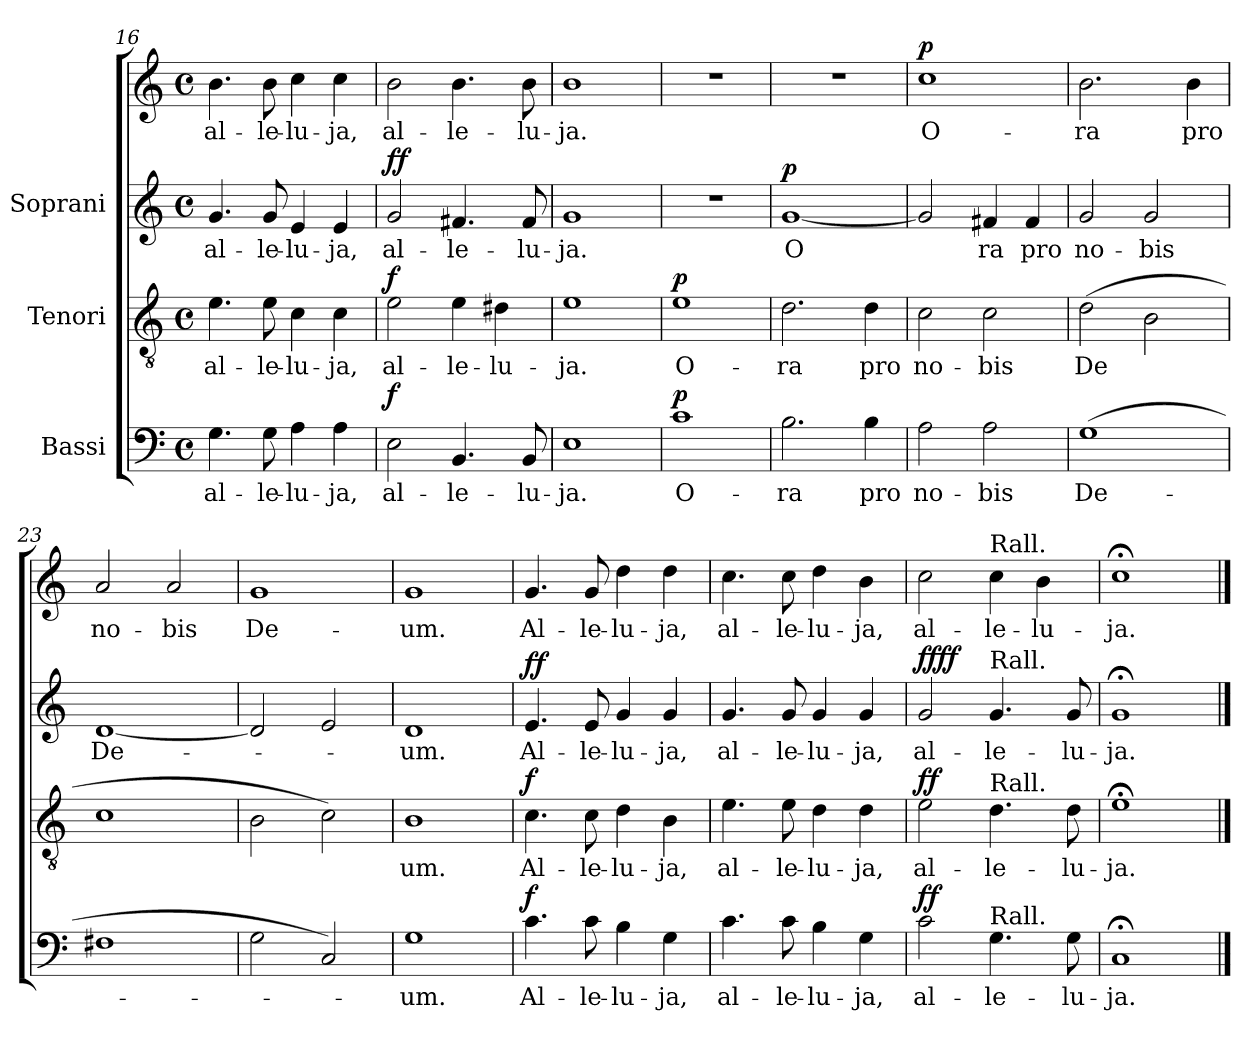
**kern	**text	**dynam	**kern	**text	**dynam	**kern	**text	**kern	**text	**dynam
*part3	*part3	*part3	*part2	*part2	*part2	*part1	*part1	*part1	*part1	*part1
*staff4	*staff4	*staff4	*staff3	*staff3	*staff3	*staff2	*staff2	*staff1	*staff1	*staff1/2
*I"Bassi	*	*	*I"Tenori	*	*	*I"Soprani	*	*	*	*
*clefF4	*	*	*clefGv2	*	*	*clefG2	*	*clefG2	*	*
*M4/4	*	*	*M4/4	*	*	*M4/4	*	*M4/4	*	*
*met(c)	*	*	*met(c)	*	*	*met(c)	*	*met(c)	*	*
=16	=16	=16	=16	=16	=16	=16	=16	=16	=16	=16
!	!LO:LY:b	!	!	!LO:LY:b	!	!	!LO:LY:b	!	!LO:LY:b	!
4.G\	al-	.	4.e\	al-	.	4.g/	al-	4.b\	al-	.
!	!LO:LY:b	!	!	!LO:LY:b	!	!	!LO:LY:b	!	!LO:LY:b	!
8G\	-le-	.	8e\	-le-	.	8g/	-le-	8b\	-le-	.
!	!LO:LY:b	!	!	!LO:LY:b	!	!	!LO:LY:b	!	!LO:LY:b	!
4A\	-lu-	.	4c\	-lu-	.	4e/	-lu-	4cc\	-lu-	.
!	!LO:LY:b	!	!	!LO:LY:b	!	!	!LO:LY:b	!	!LO:LY:b	!
4A\	-ja,	.	4c\	-ja,	.	4e/	-ja,	4cc\	-ja,	.
=17	=17	=17	=17	=17	=17	=17	=17	=17	=17	=17
!	!LO:LY:b	!LO:DY:a	!	!LO:LY:b	!LO:DY:a	!	!LO:LY:b	!	!LO:LY:b	!LO:DY:a=2
!	!	!	!	!	!	!	!	!	!	!LO:DY:n=1:a
2E\	al-	f	2e\	al-	f	2g/	-al-	2b\	al-	f f
!	!LO:LY:b	!	!	!LO:LY:b	!	!	!LO:LY:b	!	!LO:LY:b	!
4.BB/	-le-	.	4e\	-le-	.	4.f#X/	-le-	4.b\	-le-	.
!	!	!	!	!LO:LY:b	!	!	!	!	!	!
.	.	.	4d#X\	-lu-	.	.	.	.	.	.
!	!LO:LY:b	!	!	!	!	!	!LO:LY:b	!	!LO:LY:b	!
8BB/	-lu-	.	.	.	.	8f#/	-lu-	8b\	-lu-	.
=18	=18	=18	=18	=18	=18	=18	=18	=18	=18	=18
!	!LO:LY:b	!	!	!LO:LY:b	!	!	!LO:LY:b	!	!LO:LY:b	!
1E	-ja.	.	1e	-ja.	.	1g	ja.	1b	-ja.	.
=19	=19	=19	=19	=19	=19	=19	=19	=19	=19	=19
!	!LO:LY:b	!LO:DY:a	!	!LO:LY:b	!LO:DY:a	!	!	!	!	!
1c	O-	p	1e	O-	p	1r	.	1r	.	.
=20	=20	=20	=20	=20	=20	=20	=20	=20	=20	=20
!	!LO:LY:b	!	!	!LO:LY:b	!	!	!LO:LY:b	!	!	!LO:DY:a=2
2.B\	-ra	.	2.d\	-ra	.	[<1g	O-	1r	.	p
!	!LO:LY:b	!	!	!LO:LY:b	!	!	!	!	!	!
4B\	pro	.	4d\	pro	.	.	.	.	.	.
=21	=21	=21	=21	=21	=21	=21	=21	=21	=21	=21
!	!LO:LY:b	!	!	!LO:LY:b	!	!	!LO:LY:b	!	!LO:LY:b	!LO:DY:a
2A\	no-	.	2c\	no-	.	2g/]	-	1cc	-O-	p
!	!LO:LY:b	!	!	!LO:LY:b	!	!	!LO:LY:b	!	!	!
2A\	-bis	.	2c\	-bis	.	4f#X/	ra	.	.	.
!	!	!	!	!	!	!	!LO:LY:b	!	!	!
.	.	.	.	.	.	4f#/	pro	.	.	.
!!LO:PB:g=z
=22	=22	=22	=22	=22	=22	=22	=22	=22	=22	=22
!	!LO:LY:b	!	!	!LO:LY:b	!	!	!LO:LY:b	!	!LO:LY:b	!
(>1G	De-	.	(>2d\	De-	.	2g/	no-	2.b\	ra	.
!	!	!	!	!LO:LY:b	!	!	!LO:LY:b	!	!	!
.	.	.	2B\	--	.	2g/	-bis	.	.	.
!	!	!	!	!	!	!	!	!	!LO:LY:b	!
.	.	.	.	.	.	.	.	4b\	pro	.
=23	=23	=23	=23	=23	=23	=23	=23	=23	=23	=23
!	!	!	!	!	!	!	!LO:LY:b	!	!LO:LY:b	!
1F#X	.	.	1c	.	.	[<1d	De-	2a/	no-	.
!	!	!	!	!	!	!	!	!	!LO:LY:b	!
.	.	.	.	.	.	.	.	2a/	-bis	.
=24	=24	=24	=24	=24	=24	=24	=24	=24	=24	=24
!	!	!	!	!	!	!	!	!	!LO:LY:b	!
2G\	.	.	2B\	.	.	2d/]	.	1g	-De-	.
2C/)	.	.	2c\)	.	.	2e/	.	.	.	.
=25	=25	=25	=25	=25	=25	=25	=25	=25	=25	=25
!	!LO:LY:b	!	!	!LO:LY:b	!	!	!LO:LY:b	!	!LO:LY:b	!
1G	-um.	.	1B	-um.	.	1d	um.	1g	-um.	.
=26	=26	=26	=26	=26	=26	=26	=26	=26	=26	=26
!	!LO:LY:b	!LO:DY:a	!	!LO:LY:b	!LO:DY:a	!	!LO:LY:b	!	!LO:LY:b	!LO:DY:a=2
!	!	!	!	!	!	!	!	!	!	!LO:DY:n=1:a
4.c\	Al-	f	4.c\	Al-	f	4.e/	Al-	4.g/	Al-	f f
!	!LO:LY:b	!	!	!LO:LY:b	!	!	!LO:LY:b	!	!LO:LY:b	!
8c\	-le-	.	8c\	-le-	.	8e/	-le-	8g/	-le-	.
!	!LO:LY:b	!	!	!LO:LY:b	!	!	!LO:LY:b	!	!LO:LY:b	!
4B\	-lu-	.	4d\	-lu-	.	4g/	-lu-	4dd\	-lu-	.
!	!LO:LY:b	!	!	!LO:LY:b	!	!	!LO:LY:b	!	!LO:LY:b	!
4G\	-ja,	.	4B\	-ja,	.	4g/	-ja,	4dd\	-ja,	.
=27	=27	=27	=27	=27	=27	=27	=27	=27	=27	=27
!	!LO:LY:b	!	!	!LO:LY:b	!	!	!LO:LY:b	!	!LO:LY:b	!
4.c\	al-	.	4.e\	al-	.	4.g/	al-	4.cc\	al-	.
!	!LO:LY:b	!	!	!LO:LY:b	!	!	!LO:LY:b	!	!LO:LY:b	!
8c\	-le-	.	8e\	-le-	.	8g/	-le-	8cc\	-le-	.
!	!LO:LY:b	!	!	!LO:LY:b	!	!	!LO:LY:b	!	!LO:LY:b	!
4B\	-lu-	.	4d\	-lu-	.	4g/	-lu-	4dd\	-lu-	.
!	!LO:LY:b	!	!	!LO:LY:b	!	!	!LO:LY:b	!	!LO:LY:b	!
4G\	-ja,	.	4d\	-ja,	.	4g/	-ja,	4b\	-ja,	.
!!LO:LB:g=z
=28	=28	=28	=28	=28	=28	=28	=28	=28	=28	=28
*	*	*	*	*	*	*	*	*MM125	*	*
!	!LO:LY:b	!LO:DY:a	!	!LO:LY:b	!LO:DY:a	!	!LO:LY:b	!	!LO:LY:b	!LO:DY:a=2
!	!	!	!	!	!	!	!	!	!	!LO:DY:n=1:a
2c\	al-	ff	2e\	al-	ff	2g/	-al-	2cc\	al-	ff ff
!	!	!	!	!	!	!	!	!LO:TX:a:t=Rall.	!	!
!	!	!	!	!	!	!LO:TX:a:t=Rall.	!	!	!	!
!	!	!	!LO:TX:a:t=Rall.	!	!	!	!	!	!	!
!LO:TX:a:t=Rall.	!	!	!	!	!	!	!	!	!	!
!	!LO:LY:b	!	!	!LO:LY:b	!	!	!LO:LY:b	!	!LO:LY:b	!
4.G\	-le-	.	4.d\	-le-	.	4.g/	-le-	4cc\	-le-	.
*	*	*	*	*	*	*	*	*MM95	*	*
!	!	!	!	!	!	!	!	!	!LO:LY:b	!
.	.	.	.	.	.	.	.	4b\	-lu-	.
!	!LO:LY:b	!	!	!LO:LY:b	!	!	!LO:LY:b	!	!	!
8G\	-lu-	.	8d\	-lu-	.	8g/	-lu-	.	.	.
=29	=29	=29	=29	=29	=29	=29	=29	=29	=29	=29
!	!LO:LY:b	!	!	!LO:LY:b	!	!	!LO:LY:b	!	!LO:LY:b	!
1C;<	-ja.	.	1e;<	-ja.	.	1g;<	ja.	1cc;<	-ja.	.
==	==	==	==	==	==	==	==	==	==	==
*-	*-	*-	*-	*-	*-	*-	*-	*-	*-	*-
